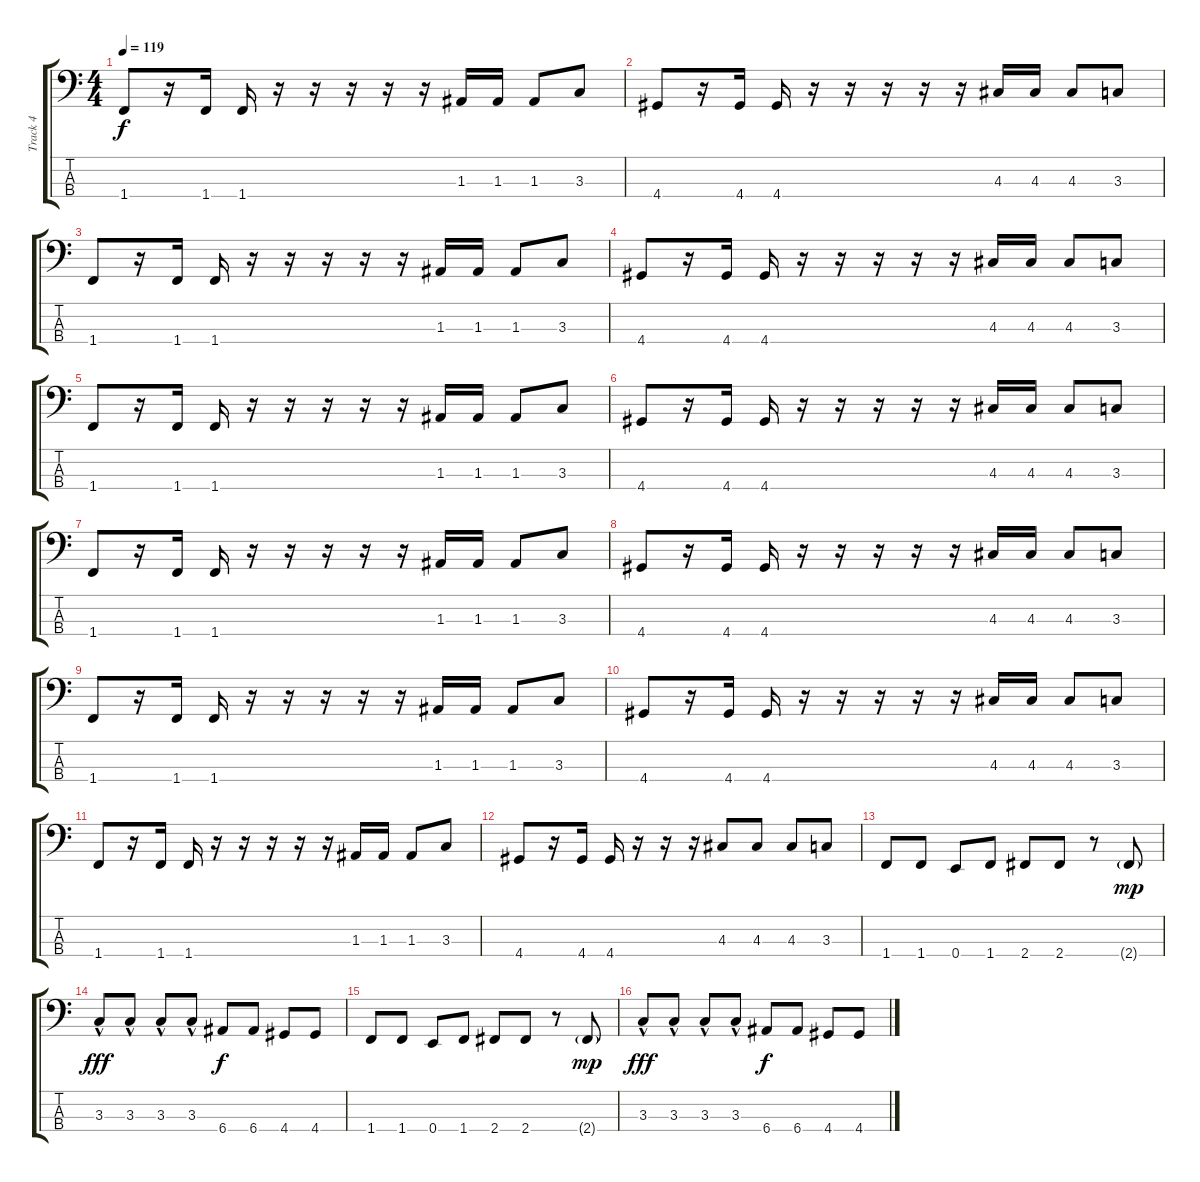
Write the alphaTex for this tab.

\track ("Track 4" "Track 4") {instrument electricbasspick}
\staff {score tabs}
\tuning (G2 D2 A1 E1) {hide}
\ts (4 4)
\tempo 119
\clef f4
\ks c
1.4.8{dy f} r.16 1.4.16 1.4.16 r.16 r.16 r.16 r.16 r.16 1.3.16 1.3.16 1.3.8 3.3.8 |
4.4.8 r.16 4.4.16 4.4.16 r.16 r.16 r.16 r.16 r.16 4.3.16 4.3.16 4.3.8 3.3.8 |
1.4.8 r.16 1.4.16 1.4.16 r.16 r.16 r.16 r.16 r.16 1.3.16 1.3.16 1.3.8 3.3.8 |
4.4.8 r.16 4.4.16 4.4.16 r.16 r.16 r.16 r.16 r.16 4.3.16 4.3.16 4.3.8 3.3.8 |
1.4.8 r.16 1.4.16 1.4.16 r.16 r.16 r.16 r.16 r.16 1.3.16 1.3.16 1.3.8 3.3.8 |
4.4.8 r.16 4.4.16 4.4.16 r.16 r.16 r.16 r.16 r.16 4.3.16 4.3.16 4.3.8 3.3.8 |
1.4.8 r.16 1.4.16 1.4.16 r.16 r.16 r.16 r.16 r.16 1.3.16 1.3.16 1.3.8 3.3.8 |
4.4.8 r.16 4.4.16 4.4.16 r.16 r.16 r.16 r.16 r.16 4.3.16 4.3.16 4.3.8 3.3.8 |
1.4.8 r.16 1.4.16 1.4.16 r.16 r.16 r.16 r.16 r.16 1.3.16 1.3.16 1.3.8 3.3.8 |
4.4.8 r.16 4.4.16 4.4.16 r.16 r.16 r.16 r.16 r.16 4.3.16 4.3.16 4.3.8 3.3.8 |
1.4.8 r.16 1.4.16 1.4.16 r.16 r.16 r.16 r.16 r.16 1.3.16 1.3.16 1.3.8 3.3.8 |
4.4.8 r.16 4.4.16 4.4.16 r.16 r.16 r.16 4.3.8 4.3.8 4.3.8 3.3.8 |
1.4.8 1.4.8 0.4.8 1.4.8 2.4.8 2.4.8 r.8 2.4{g}.8{dy mp} |
3.3{hac}.8{dy fff} 3.3{hac}.8 3.3{hac}.8 3.3{hac}.8 6.4.8{dy f} 6.4.8 4.4.8 4.4.8 |
1.4.8 1.4.8 0.4.8 1.4.8 2.4.8 2.4.8 r.8 2.4{g}.8{dy mp} |
3.3{hac}.8{dy fff} 3.3{hac}.8 3.3{hac}.8 3.3{hac}.8 6.4.8{dy f} 6.4.8 4.4.8 4.4.8
